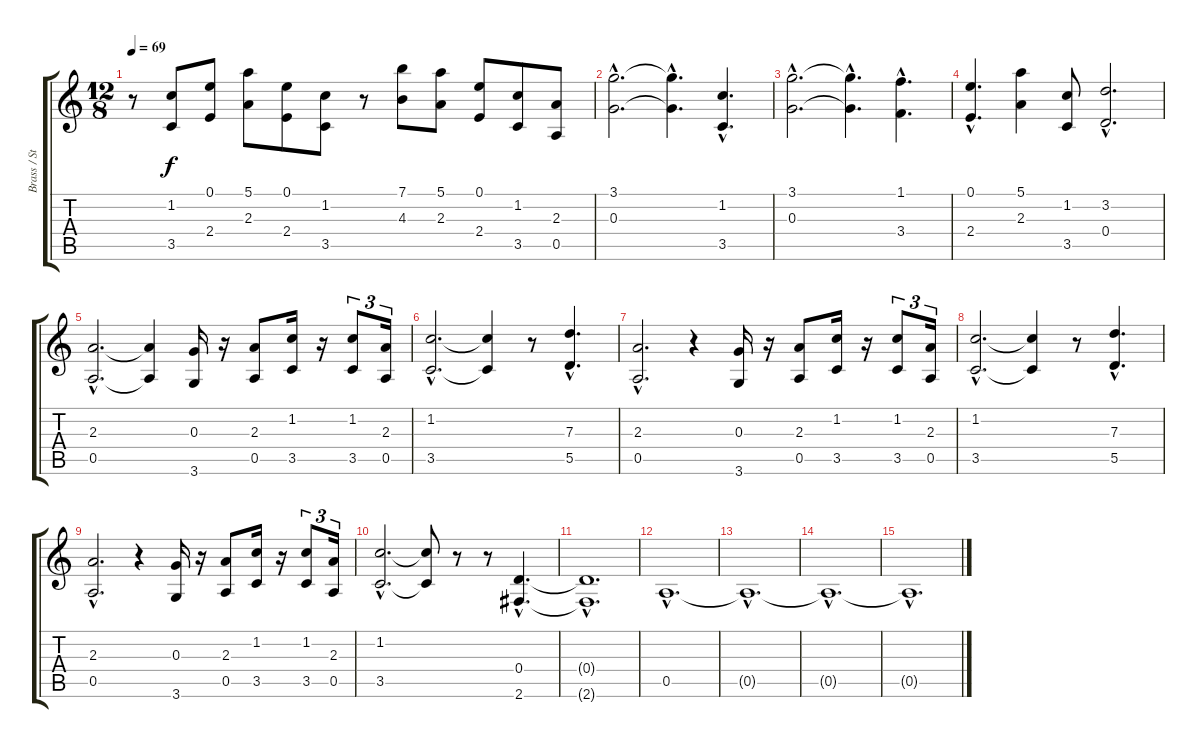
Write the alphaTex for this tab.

\track ("Brass / Strings" "Brass / St") {instrument brasssection}
\staff {score tabs}
\tuning (E5 B4 G4 D4 A3 E3) {hide}
\ts (12 8)
\tempo 69
\clef g2
\ks c
r.8{dy f} (1.2 3.5).8 (0.1 2.4).8 (5.1 2.3).8 (0.1 2.4).8 (1.2 3.5).8 r.8 (7.1 4.3).8 (5.1 2.3).8 (0.1 2.4).8 (1.2 3.5).8 (2.3 0.5).8 |
(3.1{hac} 0.3{hac}).2{d} (3.1{hac t} 0.3{hac t}).4{d} (1.2{hac} 3.5{hac}).4{d} |
(3.1{hac} 0.3{hac}).2{d} (3.1{hac t} 0.3{hac t}).4{d} (1.1{hac} 3.4{hac}).4{d} |
(0.1{hac} 2.4{hac}).4{d} (5.1 2.3).4 (1.2 3.5).8 (3.2{hac} 0.4{hac}).2{d} |
(2.3{hac} 0.5{hac}).2{d} (2.3{t} 0.5{t}).4 (0.3 3.6).16{volume 10 instrument brasssection} r.16 (2.3 0.5).8 (1.2 3.5).16 r.16 (1.2 3.5).8{tu (3 2)} (2.3 0.5).16{tu (3 2)} |
(1.2{hac} 3.5{hac}).2{d} (1.2{t} 3.5{t}).4 r.8 (7.3{hac} 5.5{hac}).4{d} |
(2.3{hac} 0.5{hac}).2{d} r.4 (0.3 3.6).16 r.16 (2.3 0.5).8 (1.2 3.5).16 r.16 (1.2 3.5).8{tu (3 2)} (2.3 0.5).16{tu (3 2)} |
(1.2{hac} 3.5{hac}).2{d} (1.2{t} 3.5{t}).4 r.8 (7.3{hac} 5.5{hac}).4{d} |
(2.3{hac} 0.5{hac}).2{d} r.4 (0.3 3.6).16 r.16 (2.3 0.5).8 (1.2 3.5).16 r.16 (1.2 3.5).8{tu (3 2)} (2.3 0.5).16{tu (3 2)} |
(1.2{hac} 3.5{hac}).2{d} (1.2{t} 3.5{t}).8 r.8 r.8 (0.4{hac} 2.6{hac}).4{d volume 7 instrument stringensemble1} |
(0.4{hac t} 2.6{hac t}).1{d} |
0.5{hac}.1{d} |
0.5{hac t}.1{d} |
0.5{hac t}.1{d} |
0.5{hac t}.1{d}
